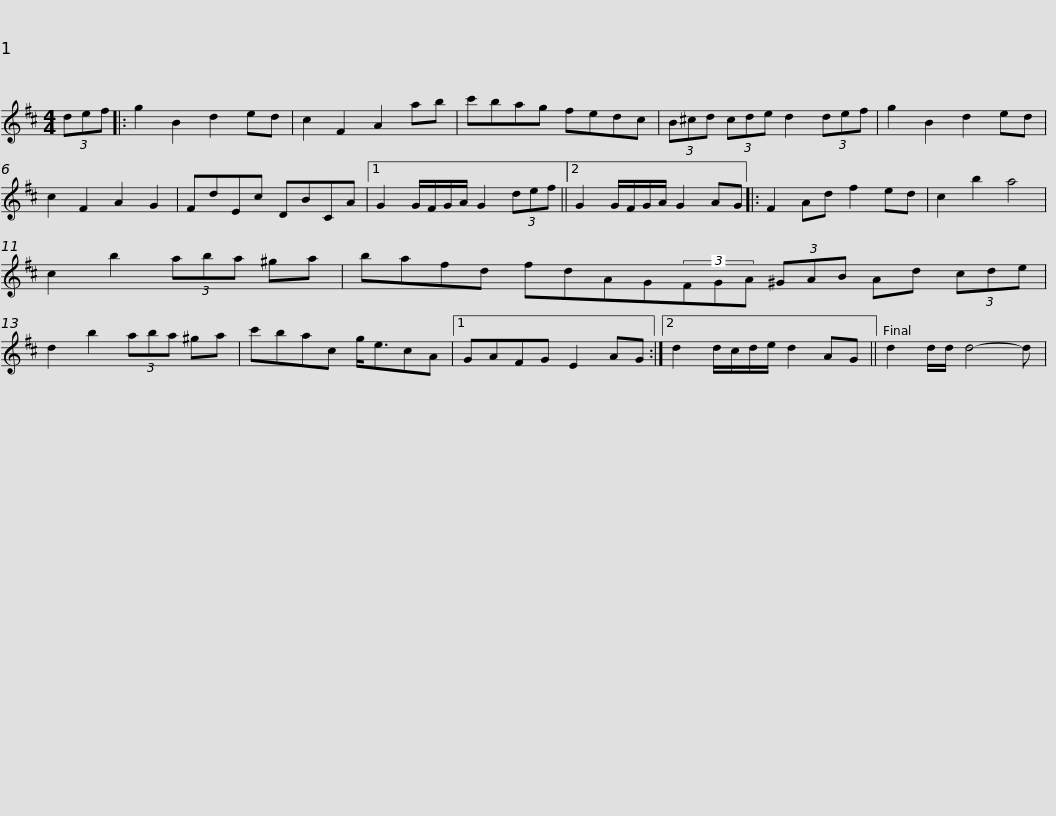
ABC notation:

X:1
L:1/8
M:4/4
I:linebreak $
K:D
V:1 treble
V:1
 (3def |: g2 B2 d2 ed | c2 F2 A2 ab | c'bag fedc | (3B^cd (3cde d2 (3def | %5
 g2 B2 d2 ed | c2 F2 A2 G2 |$ FdEc DBCA |1 G2 G/F/G/A/ G2 (3def ||2 G2 G/F/G/A/ G2 AG |: %10
 F2 Ad f2 ed | c2 b2 a4 | c2 b2 (3aba ^ga |$ bafd fdAG(3FGA (3^GAB Ad (3cde | d2 b2 (3aba ^ga | %15
 c'bac g<ecA |1$ GAFG E2 AG :|2 d2 d/c/d/e/ d2 AG || d2 d/d/ d4- d | %19
